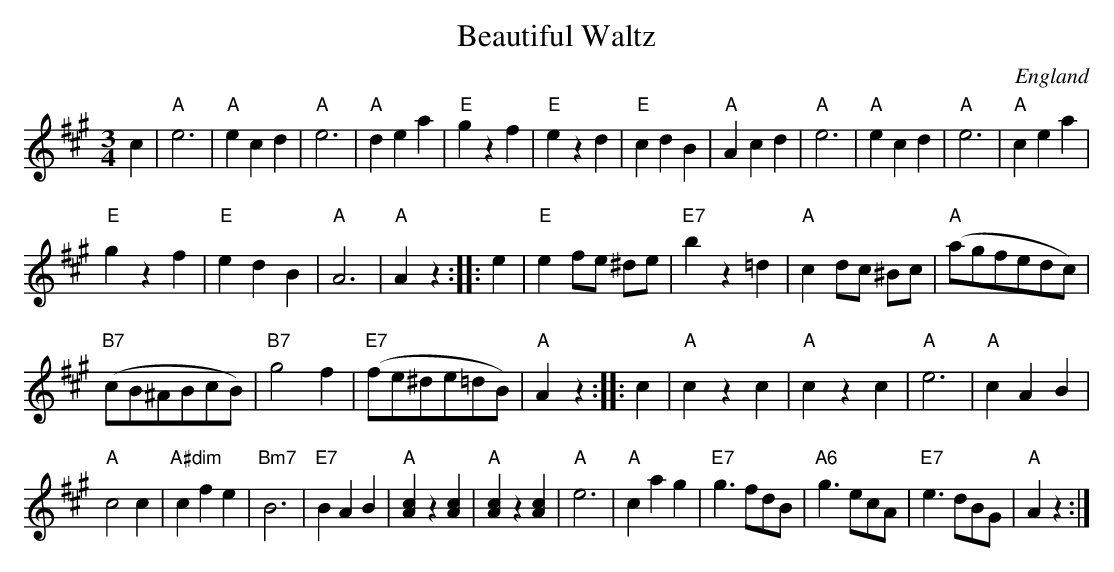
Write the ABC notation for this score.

X:1
T:Beautiful Waltz
O:England
M:3/4
L:1/4
K:A
c|\
"A"e3|"A"ecd|"A"e3|"A"dea|\
"E"gzf|"E"ezd|"E"cdB|"A"Acd|\
"A"e3|"A"ecd|"A"e3|"A"cea|
"E"gzf|"E"edB|"A"A3|"A"Az:|\
|:e\
|"E"ef/e/ ^d/e/|"E7"bz=d|\
"A"cd/c/ ^B/c/|"A"(a/g/f/e/d/c/)|
"B7"(c/B/^A/B/c/B/)|"B7"g2f|\
"E7"(f/e/^d/e/=d/B/)|"A"Az:|\
|:c|\
"A"czc|"A"czc|"A"e3|"A"cAB|
"A"c2c|"A#dim"cfe|"Bm7"B3|"E7"BAB|\
"A"[Ac] z [Ac]|"A"[Ac] z [Ac]|"A"e3|"A"cag|\
"E7"g3/ f/d/B/|"A6"g3/ e/c/A/|"E7"e3/ d/B/G/|"A"Az:|
